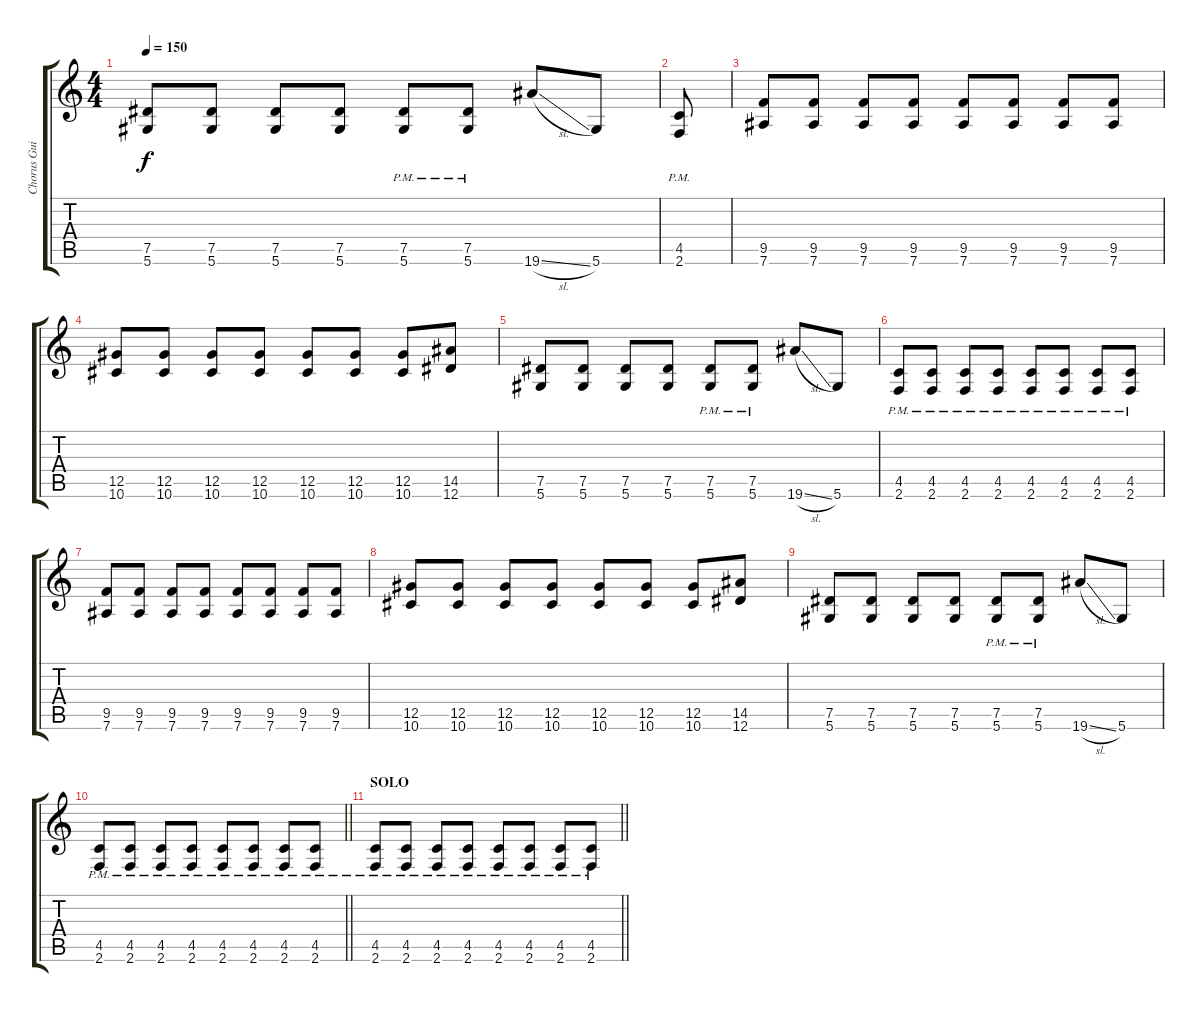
\track ("Chorus Guitar" "Chorus Gui") {instrument overdrivenguitar}
\staff {score tabs}
\tuning (Eb4 Bb3 Gb3 Db3 Ab2 Eb2) {hide}
\ts (4 4)
\tempo 150
\clef g2
\ks c
(7.5 5.6).8{dy f} (7.5 5.6).8 (7.5 5.6).8 (7.5 5.6).8 (7.5{pm} 5.6{pm}).8 (7.5{pm} 5.6{pm}).8 19.6{sl}.8 5.6.8 |
(4.5{pm} 2.6{pm}).8 |
(9.5 7.6).8 (9.5 7.6).8 (9.5 7.6).8 (9.5 7.6).8 (9.5 7.6).8 (9.5 7.6).8 (9.5 7.6).8 (9.5 7.6).8 |
(12.5 10.6).8 (12.5 10.6).8 (12.5 10.6).8 (12.5 10.6).8 (12.5 10.6).8 (12.5 10.6).8 (12.5 10.6).8 (14.5 12.6).8 |
(7.5 5.6).8 (7.5 5.6).8 (7.5 5.6).8 (7.5 5.6).8 (7.5{pm} 5.6{pm}).8 (7.5{pm} 5.6{pm}).8 19.6{sl}.8 5.6.8 |
(4.5{pm} 2.6{pm}).8 (4.5{pm} 2.6{pm}).8 (4.5{pm} 2.6{pm}).8 (4.5{pm} 2.6{pm}).8 (4.5{pm} 2.6{pm}).8 (4.5{pm} 2.6{pm}).8 (4.5{pm} 2.6{pm}).8 (4.5{pm} 2.6{pm}).8 |
(9.5 7.6).8 (9.5 7.6).8 (9.5 7.6).8 (9.5 7.6).8 (9.5 7.6).8 (9.5 7.6).8 (9.5 7.6).8 (9.5 7.6).8 |
(12.5 10.6).8 (12.5 10.6).8 (12.5 10.6).8 (12.5 10.6).8 (12.5 10.6).8 (12.5 10.6).8 (12.5 10.6).8 (14.5 12.6).8 |
(7.5 5.6).8 (7.5 5.6).8 (7.5 5.6).8 (7.5 5.6).8 (7.5{pm} 5.6{pm}).8 (7.5{pm} 5.6{pm}).8 19.6{sl}.8 5.6.8 |
\barLineRight lightlight
(4.5{pm} 2.6{pm}).8 (4.5{pm} 2.6{pm}).8 (4.5{pm} 2.6{pm}).8 (4.5{pm} 2.6{pm}).8 (4.5{pm} 2.6{pm}).8 (4.5{pm} 2.6{pm}).8 (4.5{pm} 2.6{pm}).8 (4.5{pm} 2.6{pm}).8 |
\section ("" "SOLO")
\barLineRight lightlight
(4.5{pm} 2.6{pm}).8 (4.5{pm} 2.6{pm}).8 (4.5{pm} 2.6{pm}).8 (4.5{pm} 2.6{pm}).8 (4.5{pm} 2.6{pm}).8 (4.5{pm} 2.6{pm}).8 (4.5{pm} 2.6{pm}).8 (4.5{pm} 2.6{pm}).8
